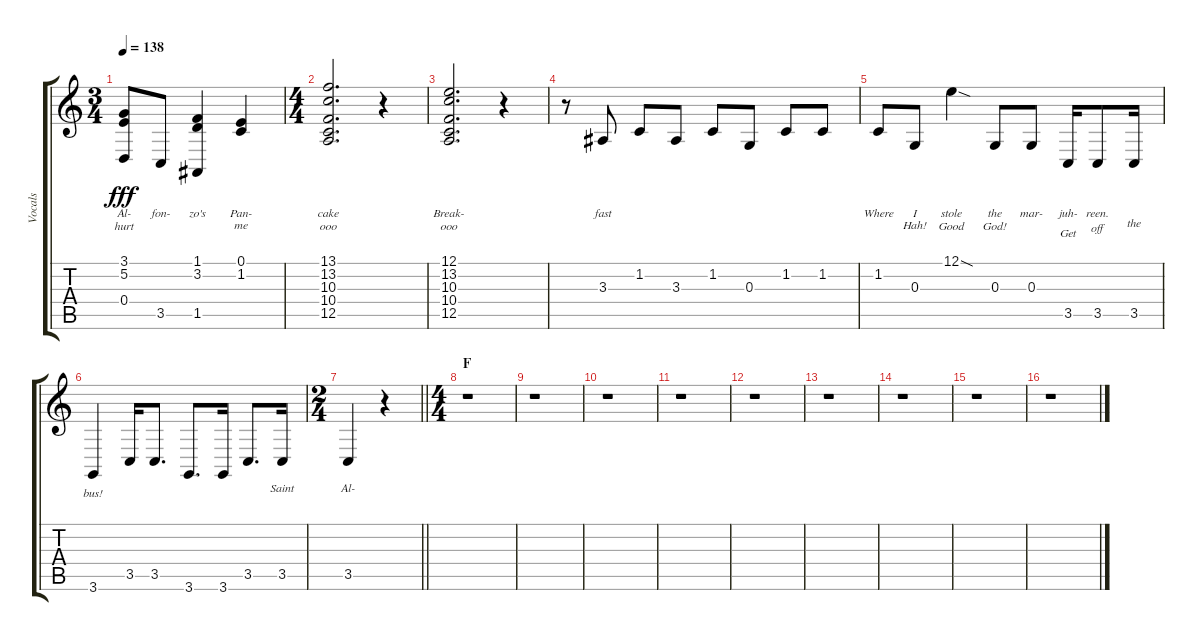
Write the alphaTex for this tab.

\track ("Vocals" "Vocals") {instrument lead6voice}
\staff {score tabs}
\tuning (E4 B3 G3 D3 A2 E2) {hide}
\ts (3 4)
\tempo 138
\clef g2
\ks c
(3.1 5.2 0.4).8{lyrics (0 "Al-") lyrics (1 "hurt") lyrics (2 "") lyrics (3 "") lyrics (4 "") dy fff} 3.5.8{lyrics (0 "fon-") lyrics (1 "") lyrics (2 "") lyrics (3 "") lyrics (4 "")} (1.1 3.2 1.5).4{lyrics (0 "zo's") lyrics (1 "") lyrics (2 "") lyrics (3 "") lyrics (4 "")} (0.1 1.2).4{lyrics (0 "Pan-") lyrics (1 "me") lyrics (2 "") lyrics (3 "") lyrics (4 "")} |
\ts (4 4)
(13.1 13.2 10.3 10.4 12.5).2{d lyrics (0 "cake") lyrics (1 "ooo") lyrics (2 "") lyrics (3 "") lyrics (4 "")} r.4 |
(12.1 13.2 10.3 10.4 12.5).2{d lyrics (0 "Break-") lyrics (1 "ooo") lyrics (2 "") lyrics (3 "") lyrics (4 "")} r.4 |
r.8 3.3.8{lyrics (0 "fast") lyrics (1 "") lyrics (2 "") lyrics (3 "") lyrics (4 "")} 1.2.8{lyrics (0 "") lyrics (1 "") lyrics (2 "") lyrics (3 "") lyrics (4 "")} 3.3.8{lyrics (0 "") lyrics (1 "") lyrics (2 "") lyrics (3 "") lyrics (4 "")} 1.2.8{lyrics (0 "") lyrics (1 "") lyrics (2 "") lyrics (3 "") lyrics (4 "")} 0.3.8{lyrics (0 "") lyrics (1 "") lyrics (2 "") lyrics (3 "") lyrics (4 "")} 1.2.8{lyrics (0 "") lyrics (1 "") lyrics (2 "") lyrics (3 "") lyrics (4 "")} 1.2.8{lyrics (0 "") lyrics (1 "") lyrics (2 "") lyrics (3 "") lyrics (4 "")} |
1.2.8{lyrics (0 "Where") lyrics (1 "") lyrics (2 "") lyrics (3 "") lyrics (4 "")} 0.3.8{lyrics (0 "I") lyrics (1 "Hah!") lyrics (2 "") lyrics (3 "") lyrics (4 "")} 12.1{sod}.4{lyrics (0 "stole") lyrics (1 "Good") lyrics (2 "") lyrics (3 "") lyrics (4 "")} 0.3.8{lyrics (0 "the") lyrics (1 "God!") lyrics (2 "") lyrics (3 "") lyrics (4 "")} 0.3.8{lyrics (0 "mar-") lyrics (1 "") lyrics (2 "") lyrics (3 "") lyrics (4 "")} 3.5.16{lyrics (0 "juh-") lyrics (1 "") lyrics (2 "Get") lyrics (3 "") lyrics (4 "")} 3.5.8{lyrics (0 "reen.") lyrics (1 "") lyrics (2 "off") lyrics (3 "") lyrics (4 "")} 3.5.16{lyrics (0 "") lyrics (1 "") lyrics (2 "the") lyrics (3 "") lyrics (4 "")} |
3.6.4{lyrics (0 "") lyrics (1 "") lyrics (2 "bus!") lyrics (3 "") lyrics (4 "")} 3.5.16{lyrics (0 "") lyrics (1 "") lyrics (2 "") lyrics (3 "") lyrics (4 "")} 3.5.8{d lyrics (0 "") lyrics (1 "") lyrics (2 "") lyrics (3 "") lyrics (4 "")} 3.6.8{d lyrics (0 "") lyrics (1 "") lyrics (2 "") lyrics (3 "") lyrics (4 "")} 3.6.16{lyrics (0 "") lyrics (1 "") lyrics (2 "") lyrics (3 "") lyrics (4 "")} 3.5.8{d lyrics (0 "") lyrics (1 "") lyrics (2 "") lyrics (3 "") lyrics (4 "")} 3.5.16{lyrics (0 "") lyrics (1 "Saint") lyrics (2 "") lyrics (3 "") lyrics (4 "")} |
\ts (2 4)
\barLineRight lightlight
3.5.4{lyrics (0 "") lyrics (1 "Al-") lyrics (2 "") lyrics (3 "") lyrics (4 "")} r.4 |
\ts (4 4)
\section ("" "F")
r.1 |
r.1 |
r.1 |
r.1 |
r.1 |
r.1 |
r.1 |
r.1 |
r.1
